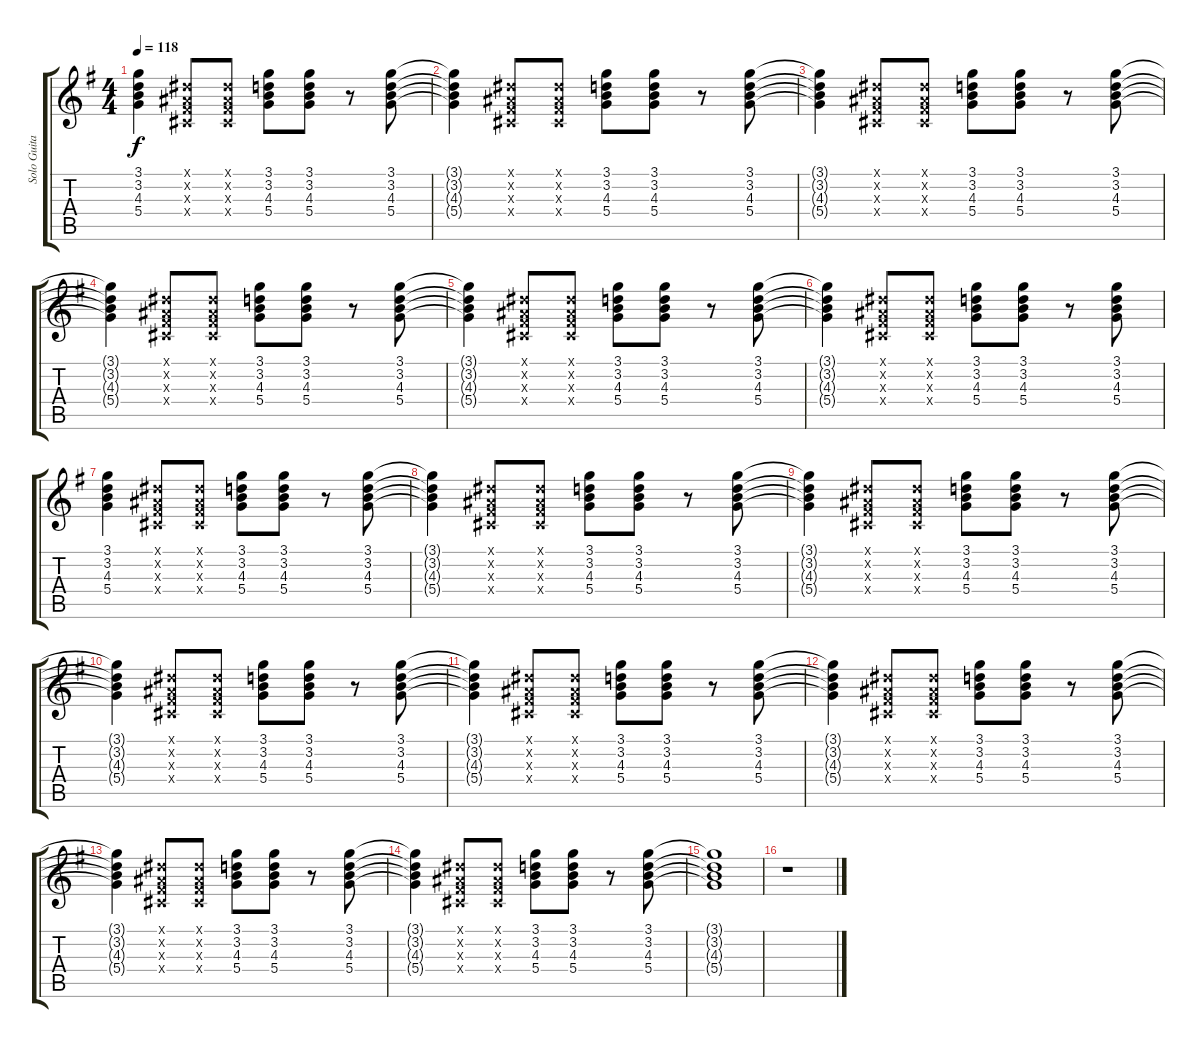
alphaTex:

\track ("Solo Guitar (Acoustic)" "Solo Guita") {instrument acousticguitarsteel}
\staff {score tabs}
\tuning (E4 B3 G3 D3 A2 E2) {hide}
\ts (4 4)
\tempo 118
\clef g2
\ks g
(3.1{t} 3.2{t} 4.3{t} 5.4{t}).4{dy f} (-1.1{x} -1.2{x} -1.3{x} -1.4{x}).8 (-1.1{x} -1.2{x} -1.3{x} -1.4{x}).8 (3.1 3.2 4.3 5.4).8 (3.1 3.2 4.3 5.4).8 r.8 (3.1 3.2 4.3 5.4).8 |
(3.1{t} 3.2{t} 4.3{t} 5.4{t}).4 (-1.1{x} -1.2{x} -1.3{x} -1.4{x}).8 (-1.1{x} -1.2{x} -1.3{x} -1.4{x}).8 (3.1 3.2 4.3 5.4).8 (3.1 3.2 4.3 5.4).8 r.8 (3.1 3.2 4.3 5.4).8 |
(3.1{t} 3.2{t} 4.3{t} 5.4{t}).4 (-1.1{x} -1.2{x} -1.3{x} -1.4{x}).8 (-1.1{x} -1.2{x} -1.3{x} -1.4{x}).8 (3.1 3.2 4.3 5.4).8 (3.1 3.2 4.3 5.4).8 r.8 (3.1 3.2 4.3 5.4).8 |
(3.1{t} 3.2{t} 4.3{t} 5.4{t}).4 (-1.1{x} -1.2{x} -1.3{x} -1.4{x}).8 (-1.1{x} -1.2{x} -1.3{x} -1.4{x}).8 (3.1 3.2 4.3 5.4).8 (3.1 3.2 4.3 5.4).8 r.8 (3.1 3.2 4.3 5.4).8 |
(3.1{t} 3.2{t} 4.3{t} 5.4{t}).4 (-1.1{x} -1.2{x} -1.3{x} -1.4{x}).8 (-1.1{x} -1.2{x} -1.3{x} -1.4{x}).8 (3.1 3.2 4.3 5.4).8 (3.1 3.2 4.3 5.4).8 r.8 (3.1 3.2 4.3 5.4).8 |
(3.1{t} 3.2{t} 4.3{t} 5.4{t}).4 (-1.1{x} -1.2{x} -1.3{x} -1.4{x}).8 (-1.1{x} -1.2{x} -1.3{x} -1.4{x}).8 (3.1 3.2 4.3 5.4).8 (3.1 3.2 4.3 5.4).8 r.8 (3.1 3.2 4.3 5.4).8 |
(3.1 3.2 4.3 5.4).4 (-1.1{x} -1.2{x} -1.3{x} -1.4{x}).8 (-1.1{x} -1.2{x} -1.3{x} -1.4{x}).8 (3.1 3.2 4.3 5.4).8 (3.1 3.2 4.3 5.4).8 r.8 (3.1 3.2 4.3 5.4).8 |
(3.1{t} 3.2{t} 4.3{t} 5.4{t}).4 (-1.1{x} -1.2{x} -1.3{x} -1.4{x}).8 (-1.1{x} -1.2{x} -1.3{x} -1.4{x}).8 (3.1 3.2 4.3 5.4).8 (3.1 3.2 4.3 5.4).8 r.8 (3.1 3.2 4.3 5.4).8 |
(3.1{t} 3.2{t} 4.3{t} 5.4{t}).4 (-1.1{x} -1.2{x} -1.3{x} -1.4{x}).8 (-1.1{x} -1.2{x} -1.3{x} -1.4{x}).8 (3.1 3.2 4.3 5.4).8 (3.1 3.2 4.3 5.4).8 r.8 (3.1 3.2 4.3 5.4).8 |
(3.1{t} 3.2{t} 4.3{t} 5.4{t}).4 (-1.1{x} -1.2{x} -1.3{x} -1.4{x}).8 (-1.1{x} -1.2{x} -1.3{x} -1.4{x}).8 (3.1 3.2 4.3 5.4).8 (3.1 3.2 4.3 5.4).8 r.8 (3.1 3.2 4.3 5.4).8 |
(3.1{t} 3.2{t} 4.3{t} 5.4{t}).4 (-1.1{x} -1.2{x} -1.3{x} -1.4{x}).8 (-1.1{x} -1.2{x} -1.3{x} -1.4{x}).8 (3.1 3.2 4.3 5.4).8 (3.1 3.2 4.3 5.4).8 r.8 (3.1 3.2 4.3 5.4).8 |
(3.1{t} 3.2{t} 4.3{t} 5.4{t}).4 (-1.1{x} -1.2{x} -1.3{x} -1.4{x}).8 (-1.1{x} -1.2{x} -1.3{x} -1.4{x}).8 (3.1 3.2 4.3 5.4).8 (3.1 3.2 4.3 5.4).8 r.8 (3.1 3.2 4.3 5.4).8 |
(3.1{t} 3.2{t} 4.3{t} 5.4{t}).4 (-1.1{x} -1.2{x} -1.3{x} -1.4{x}).8 (-1.1{x} -1.2{x} -1.3{x} -1.4{x}).8 (3.1 3.2 4.3 5.4).8 (3.1 3.2 4.3 5.4).8 r.8 (3.1 3.2 4.3 5.4).8 |
(3.1{t} 3.2{t} 4.3{t} 5.4{t}).4 (-1.1{x} -1.2{x} -1.3{x} -1.4{x}).8 (-1.1{x} -1.2{x} -1.3{x} -1.4{x}).8 (3.1 3.2 4.3 5.4).8 (3.1 3.2 4.3 5.4).8 r.8 (3.1 3.2 4.3 5.4).8 |
(3.1{t} 3.2{t} 4.3{t} 5.4{t}).1 |
r.1
